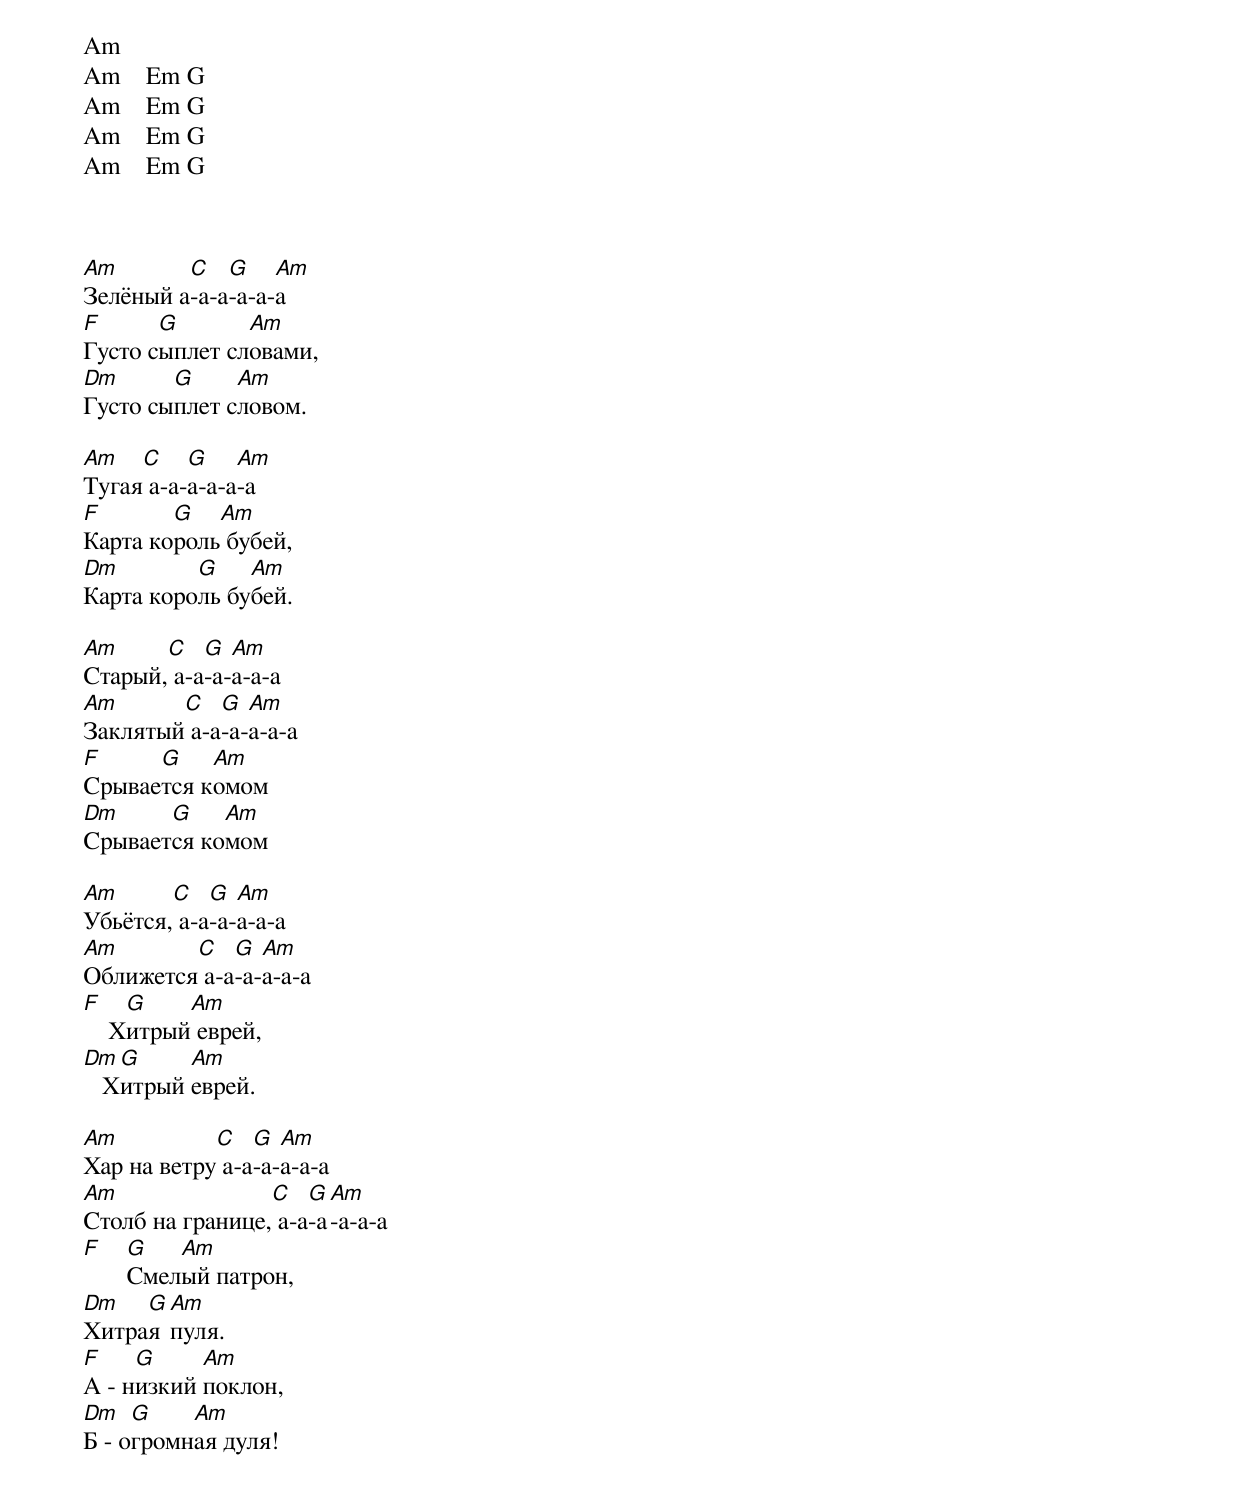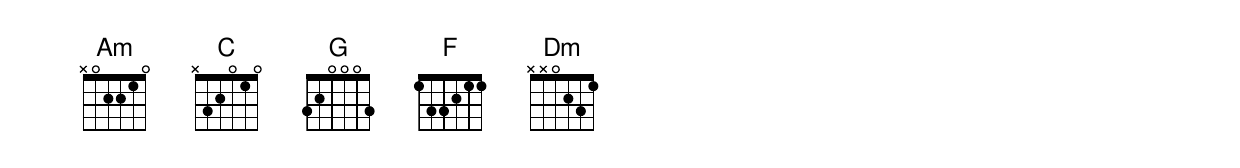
Am
Am    Em G
Am    Em G
Am    Em G
Am    Em G



Am       C   G    Am
Зелёный а-а-а-а-а-а
F      G       Am
Густо сыплет словами,
Dm      G     Am
Густо сыплет словом.

Am   C    G    Am
Тугая а-а-а-а-а-а
F       G   Am
Карта король бубей,
Dm        G    Am
Карта король бубей.

Am     C   G  Am
Старый, а-а-а-а-а-а
Am      C   G  Am
Заклятый а-а-а-а-а-а
F     G    Am
Срывается комом
Dm     G    Am
Срывается комом

Am      C   G  Am
Убьётся, а-а-а-а-а-а
Am       C   G  Am
Оближется а-а-а-а-а-а
F    G    Am
    Хитрый еврей,
Dm  G     Am
   Хитрый еврей.

Am          C   G  Am
Хар на ветру а-а-а-а-а-а
Am               C   G Am
Столб на границе, а-а-а-а-а-а
F   G   Am
    Смелый патрон,
Dm   G Am
Хитрая пуля.
F    G     Am
А - низкий поклон,
Dm   G    Am
Б - огромная дуля!
